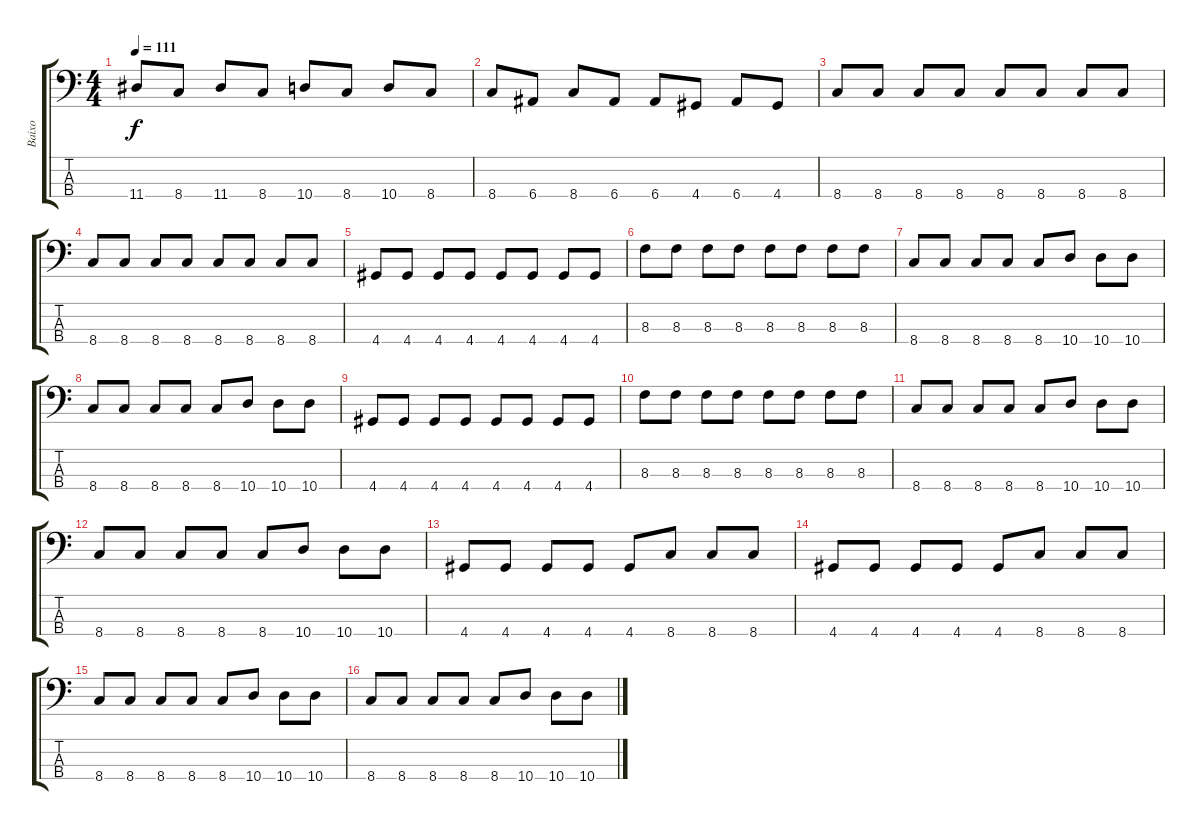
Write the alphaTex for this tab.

\track ("Baixo" "Baixo") {instrument electricbassfinger}
\staff {score tabs}
\tuning (G2 D2 A1 E1) {hide}
\ts (4 4)
\tempo 111
\clef f4
\ks c
11.4.8{dy f} 8.4.8 11.4.8 8.4.8 10.4.8 8.4.8 10.4.8 8.4.8 |
8.4.8 6.4.8 8.4.8 6.4.8 6.4.8 4.4.8 6.4.8 4.4.8 |
8.4.8 8.4.8 8.4.8 8.4.8 8.4.8 8.4.8 8.4.8 8.4.8 |
8.4.8 8.4.8 8.4.8 8.4.8 8.4.8 8.4.8 8.4.8 8.4.8 |
4.4.8 4.4.8 4.4.8 4.4.8 4.4.8 4.4.8 4.4.8 4.4.8 |
8.3.8 8.3.8 8.3.8 8.3.8 8.3.8 8.3.8 8.3.8 8.3.8 |
8.4.8 8.4.8 8.4.8 8.4.8 8.4.8 10.4.8 10.4.8 10.4.8 |
8.4.8 8.4.8 8.4.8 8.4.8 8.4.8 10.4.8 10.4.8 10.4.8 |
4.4.8 4.4.8 4.4.8 4.4.8 4.4.8 4.4.8 4.4.8 4.4.8 |
8.3.8 8.3.8 8.3.8 8.3.8 8.3.8 8.3.8 8.3.8 8.3.8 |
8.4.8 8.4.8 8.4.8 8.4.8 8.4.8 10.4.8 10.4.8 10.4.8 |
8.4.8 8.4.8 8.4.8 8.4.8 8.4.8 10.4.8 10.4.8 10.4.8 |
4.4.8 4.4.8 4.4.8 4.4.8 4.4.8 8.4.8 8.4.8 8.4.8 |
4.4.8 4.4.8 4.4.8 4.4.8 4.4.8 8.4.8 8.4.8 8.4.8 |
8.4.8 8.4.8 8.4.8 8.4.8 8.4.8 10.4.8 10.4.8 10.4.8 |
8.4.8 8.4.8 8.4.8 8.4.8 8.4.8 10.4.8 10.4.8 10.4.8
